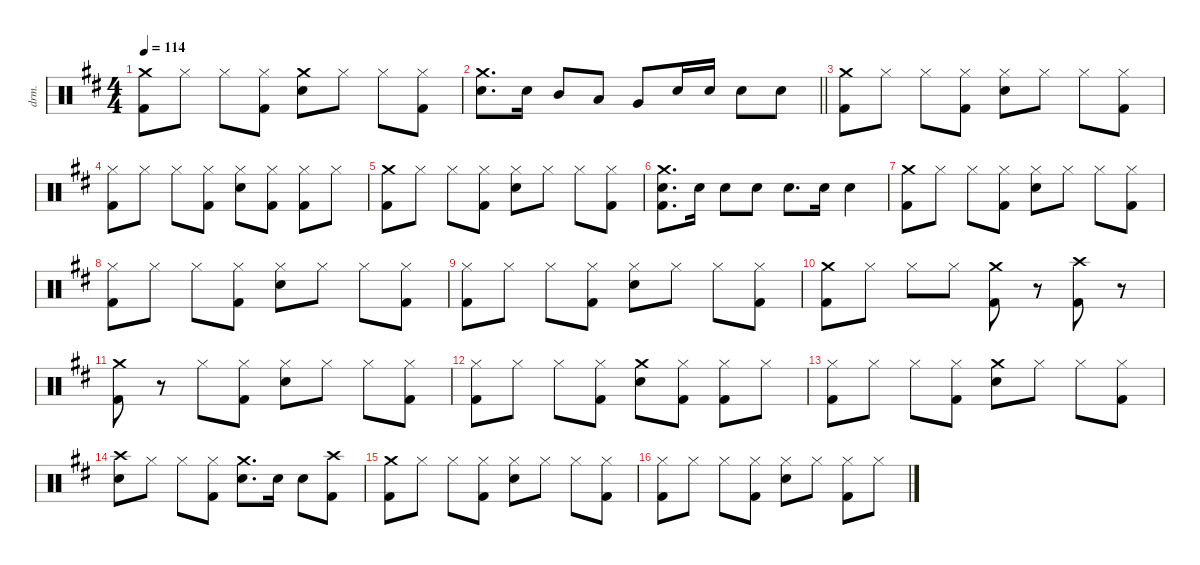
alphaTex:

\defaultSystemsLayout 4
\hideDynamics
\bracketExtendMode nobrackets
\otherSystemsTrackNameOrientation horizontal
\track ("Lars - Drums" "drm.") {instrument percussion}
\staff {score}
\articulation defaults
\ts (4 4)
\tempo 114
\clef neutral
\ks bminor
("Crash medium (hit)"{acc forcenatural} "Kick (hit) 2"{acc forcenatural}).8{dy f beam Down} "Hi-Hat (closed)"{acc forcenatural}.8{beam Down} "Hi-Hat (closed)"{acc forcenatural}.8{beam Down} ("Hi-Hat (closed)"{acc forcenatural} "Kick (hit) 2"{acc forcenatural}).8{beam Down} ("Crash medium (hit)"{acc forcenatural} "Snare (hit) 2"{acc forcenatural}).8{beam Down} "Hi-Hat (closed)"{acc forcenatural}.8{beam Down} "Hi-Hat (closed)"{acc forcenatural}.8{beam Down} ("Hi-Hat (closed)"{acc forcenatural} "Kick (hit) 2"{acc forcenatural}).8{beam Down} |
\barLineRight lightlight
("Crash medium (hit)"{acc forcenatural} "Snare (hit) 2"{acc forcenatural}).8{d beam Down} "Snare (hit) 2"{acc forcenatural}.16{beam Down} "Mid Tom (hit)"{acc forcenatural}.8{beam Up} "Low Tom (hit)"{acc forcenatural}.8{beam Up} "Very Low Tom (hit)"{acc forcenatural}.8{beam Up} "Snare (hit) 2"{acc forcenatural}.16{beam Up} "Snare (hit) 2"{acc forcenatural}.16{beam Up} "Snare (hit) 2"{acc forcenatural}.8{beam Down} "Snare (hit) 2"{acc forcenatural}.8{beam Down} |
("Crash medium (hit)"{acc forcenatural} "Kick (hit) 2"{acc forcenatural}).8{beam Down} "Hi-Hat (closed)"{acc forcenatural}.8{beam Down} "Hi-Hat (closed)"{acc forcenatural}.8{beam Down} ("Hi-Hat (closed)"{acc forcenatural} "Kick (hit) 2"{acc forcenatural}).8{beam Down} ("Hi-Hat (closed)"{acc forcenatural} "Snare (hit) 2"{acc forcenatural}).8{beam Down} "Hi-Hat (closed)"{acc forcenatural}.8{beam Down} "Hi-Hat (closed)"{acc forcenatural}.8{beam Down} ("Hi-Hat (closed)"{acc forcenatural} "Kick (hit) 2"{acc forcenatural}).8{beam Down} |
("Hi-Hat (closed)"{acc forcenatural} "Kick (hit) 2"{acc forcenatural}).8{beam Down} "Hi-Hat (closed)"{acc forcenatural}.8{beam Down} "Hi-Hat (closed)"{acc forcenatural}.8{beam Down} ("Hi-Hat (closed)"{acc forcenatural} "Kick (hit) 2"{acc forcenatural}).8{beam Down} ("Hi-Hat (closed)"{acc forcenatural} "Snare (hit) 2"{acc forcenatural}).8{beam Down} ("Hi-Hat (closed)"{acc forcenatural} "Kick (hit) 2"{acc forcenatural}).8{beam Down} ("Hi-Hat (closed)"{acc forcenatural} "Kick (hit) 2"{acc forcenatural}).8{beam Down} "Hi-Hat (closed)"{acc forcenatural}.8{beam Down} |
("Crash medium (hit)"{acc forcenatural} "Kick (hit) 2"{acc forcenatural}).8{beam Down} "Hi-Hat (closed)"{acc forcenatural}.8{beam Down} "Hi-Hat (closed)"{acc forcenatural}.8{beam Down} ("Hi-Hat (closed)"{acc forcenatural} "Kick (hit) 2"{acc forcenatural}).8{beam Down} ("Hi-Hat (closed)"{acc forcenatural} "Snare (hit) 2"{acc forcenatural}).8{beam Down} "Hi-Hat (closed)"{acc forcenatural}.8{beam Down} "Hi-Hat (closed)"{acc forcenatural}.8{beam Down} ("Hi-Hat (closed)"{acc forcenatural} "Kick (hit) 2"{acc forcenatural}).8{beam Down} |
("Crash medium (hit)"{acc forcenatural} "Kick (hit) 2"{acc forcenatural} "Snare (hit) 2"{acc forcenatural}).8{d beam Down} "Snare (hit) 2"{acc forcenatural}.16{beam Down} "Snare (hit) 2"{acc forcenatural}.8{beam Down} "Snare (hit) 2"{acc forcenatural}.8{beam Down} "Snare (hit) 2"{acc forcenatural}.8{d beam Down} "Snare (hit) 2"{acc forcenatural}.16{beam Down} "Snare (hit) 2"{acc forcenatural}.4{beam Down} |
("Crash medium (hit)"{acc forcenatural} "Kick (hit) 2"{acc forcenatural}).8{beam Down} "Hi-Hat (closed)"{acc forcenatural}.8{beam Down} "Hi-Hat (closed)"{acc forcenatural}.8{beam Down} ("Hi-Hat (closed)"{acc forcenatural} "Kick (hit) 2"{acc forcenatural}).8{beam Down} ("Hi-Hat (closed)"{acc forcenatural} "Snare (hit) 2"{acc forcenatural}).8{beam Down} "Hi-Hat (closed)"{acc forcenatural}.8{beam Down} "Hi-Hat (closed)"{acc forcenatural}.8{beam Down} ("Hi-Hat (closed)"{acc forcenatural} "Kick (hit) 2"{acc forcenatural}).8{beam Down} |
("Hi-Hat (closed)"{acc forcenatural} "Kick (hit) 2"{acc forcenatural}).8{beam Down} "Hi-Hat (closed)"{acc forcenatural}.8{beam Down} "Hi-Hat (closed)"{acc forcenatural}.8{beam Down} ("Hi-Hat (closed)"{acc forcenatural} "Kick (hit) 2"{acc forcenatural}).8{beam Down} ("Hi-Hat (closed)"{acc forcenatural} "Snare (hit) 2"{acc forcenatural}).8{beam Down} "Hi-Hat (closed)"{acc forcenatural}.8{beam Down} "Hi-Hat (closed)"{acc forcenatural}.8{beam Down} ("Hi-Hat (closed)"{acc forcenatural} "Kick (hit) 2"{acc forcenatural}).8{beam Down} |
("Hi-Hat (closed)"{acc forcenatural} "Kick (hit) 2"{acc forcenatural}).8{beam Down} "Hi-Hat (closed)"{acc forcenatural}.8{beam Down} "Hi-Hat (closed)"{acc forcenatural}.8{beam Down} ("Hi-Hat (closed)"{acc forcenatural} "Kick (hit) 2"{acc forcenatural}).8{beam Down} ("Hi-Hat (closed)"{acc forcenatural} "Snare (hit) 2"{acc forcenatural}).8{beam Down} "Hi-Hat (closed)"{acc forcenatural}.8{beam Down} "Hi-Hat (closed)"{acc forcenatural}.8{beam Down} ("Hi-Hat (closed)"{acc forcenatural} "Kick (hit) 2"{acc forcenatural}).8{beam Down} |
("Crash medium (hit)"{acc forcenatural} "Kick (hit) 2"{acc forcenatural}).8{beam Down} "Hi-Hat (closed)"{acc forcenatural}.8{beam Down} "Hi-Hat (closed)"{acc forcenatural}.8{beam Down} "Hi-Hat (closed)"{acc forcenatural}.8{beam Down} ("Crash medium (hit)"{acc forcenatural} "Kick (hit) 2"{acc forcenatural}).8{beam Down} r.8{beam Down} ("Crash high (hit)"{acc forcenatural} "Kick (hit) 2"{acc forcenatural}).8{beam Down} r.8{beam Down} |
("Crash medium (hit)"{acc forcenatural} "Kick (hit) 2"{acc forcenatural}).8{beam Down} r.8{beam Down} "Hi-Hat (closed)"{acc forcenatural}.8{beam Down} ("Hi-Hat (closed)"{acc forcenatural} "Kick (hit) 2"{acc forcenatural}).8{beam Down} ("Hi-Hat (closed)"{acc forcenatural} "Snare (hit) 2"{acc forcenatural}).8{beam Down} "Hi-Hat (closed)"{acc forcenatural}.8{beam Down} "Hi-Hat (closed)"{acc forcenatural}.8{beam Down} ("Hi-Hat (closed)"{acc forcenatural} "Kick (hit) 2"{acc forcenatural}).8{beam Down} |
("Hi-Hat (closed)"{acc forcenatural} "Kick (hit) 2"{acc forcenatural}).8{beam Down} "Hi-Hat (closed)"{acc forcenatural}.8{beam Down} "Hi-Hat (closed)"{acc forcenatural}.8{beam Down} ("Hi-Hat (closed)"{acc forcenatural} "Kick (hit) 2"{acc forcenatural}).8{beam Down} ("Crash medium (hit)"{acc forcenatural} "Snare (hit) 2"{acc forcenatural}).8{beam Down} ("Hi-Hat (closed)"{acc forcenatural} "Kick (hit) 2"{acc forcenatural}).8{beam Down} ("Hi-Hat (closed)"{acc forcenatural} "Kick (hit) 2"{acc forcenatural}).8{beam Down} "Hi-Hat (closed)"{acc forcenatural}.8{beam Down} |
("Hi-Hat (closed)"{acc forcenatural} "Kick (hit) 2"{acc forcenatural}).8{beam Down} "Hi-Hat (closed)"{acc forcenatural}.8{beam Down} "Hi-Hat (closed)"{acc forcenatural}.8{beam Down} ("Hi-Hat (closed)"{acc forcenatural} "Kick (hit) 2"{acc forcenatural}).8{beam Down} ("Crash medium (hit)"{acc forcenatural} "Snare (hit) 2"{acc forcenatural}).8{beam Down} "Hi-Hat (closed)"{acc forcenatural}.8{beam Down} "Hi-Hat (closed)"{acc forcenatural}.8{beam Down} ("Hi-Hat (closed)"{acc forcenatural} "Kick (hit) 2"{acc forcenatural}).8{beam Down} |
("Crash high (hit)"{acc forcenatural} "Snare (hit) 2"{acc forcenatural}).8{beam Down} "Hi-Hat (closed)"{acc forcenatural}.8{beam Down} "Hi-Hat (closed)"{acc forcenatural}.8{beam Down} ("Hi-Hat (closed)"{acc forcenatural} "Kick (hit) 2"{acc forcenatural}).8{beam Down} ("Crash medium (hit)"{acc forcenatural} "Snare (hit) 2"{acc forcenatural}).8{d beam Down} "Snare (hit) 2"{acc forcenatural}.16{beam Down} "Snare (hit) 2"{acc forcenatural}.8{beam Down} ("Crash high (hit)"{acc forcenatural} "Kick (hit) 2"{acc forcenatural}).8{beam Down} |
("Crash medium (hit)"{acc forcenatural} "Kick (hit) 2"{acc forcenatural}).8{beam Down} "Hi-Hat (closed)"{acc forcenatural}.8{beam Down} "Hi-Hat (closed)"{acc forcenatural}.8{beam Down} ("Hi-Hat (closed)"{acc forcenatural} "Kick (hit) 2"{acc forcenatural}).8{beam Down} ("Hi-Hat (closed)"{acc forcenatural} "Snare (hit) 2"{acc forcenatural}).8{beam Down} "Hi-Hat (closed)"{acc forcenatural}.8{beam Down} "Hi-Hat (closed)"{acc forcenatural}.8{beam Down} ("Hi-Hat (closed)"{acc forcenatural} "Kick (hit) 2"{acc forcenatural}).8{beam Down} |
("Hi-Hat (closed)"{acc forcenatural} "Kick (hit) 2"{acc forcenatural}).8{beam Down} "Hi-Hat (closed)"{acc forcenatural}.8{beam Down} "Hi-Hat (closed)"{acc forcenatural}.8{beam Down} ("Hi-Hat (closed)"{acc forcenatural} "Kick (hit) 2"{acc forcenatural}).8{beam Down} ("Hi-Hat (closed)"{acc forcenatural} "Snare (hit) 2"{acc forcenatural}).8{beam Down} "Hi-Hat (closed)"{acc forcenatural}.8{beam Down} ("Hi-Hat (closed)"{acc forcenatural} "Kick (hit) 2"{acc forcenatural}).8{beam Down} "Hi-Hat (closed)"{acc forcenatural}.8{beam Down}
